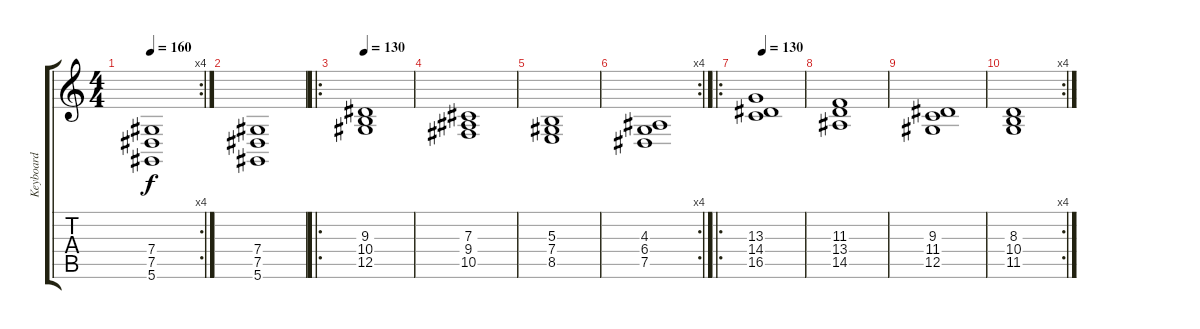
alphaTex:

\track ("Keyboard" "Keyboard") {instrument choiraahs}
\staff {score tabs}
\tuning (Eb4 Bb3 Gb3 Db3 Ab2 Eb2) {hide}
\rc 4
\ts (4 4)
\tempo 160
\clef g2
\ks c
(7.4 7.5 5.6).1{dy f} |
(7.4 7.5 5.6).1 |
\ro
\tempo 130
(9.3 10.4 12.5).1 |
(7.3 9.4 10.5).1 |
(5.3 7.4 8.5).1 |
\rc 4
(4.3 6.4 7.5).1 |
\ro
\tempo 130
(13.3 14.4 16.5).1 |
(11.3 13.4 14.5).1 |
(9.3 11.4 12.5).1 |
\rc 4
(8.3 10.4 11.5).1
